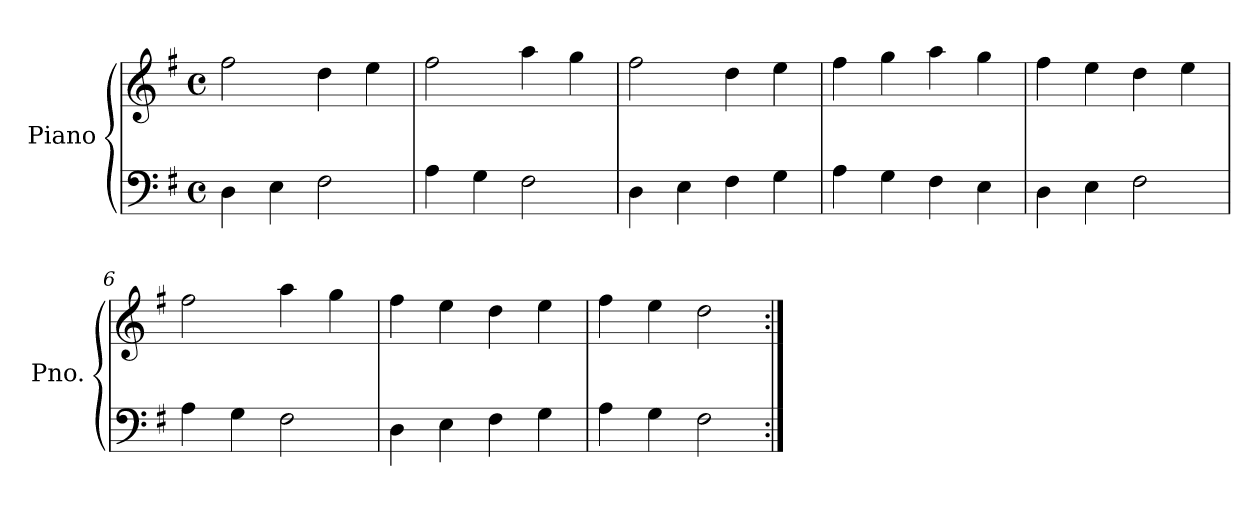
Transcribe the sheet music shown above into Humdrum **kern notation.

**kern	**kern
*part1	*part1
*staff2	*staff1
*I"Piano	*
*I'Pno.	*
*clefF4	*clefG2
*k[f#]	*k[f#]
*M4/4	*M4/4
*met(c)	*met(c)
=1	=1
4D\	2ff#\
4E\	.
2F#\	4dd\
.	4ee\
=2	=2
4A\	2ff#\
4G\	.
2F#\	4aa\
.	4gg\
=3	=3
4D\	2ff#\
4E\	.
4F#\	4dd\
4G\	4ee\
=4	=4
4A\	4ff#\
4G\	4gg\
4F#\	4aa\
4E\	4gg\
=5	=5
4D\	4ff#\
4E\	4ee\
2F#\	4dd\
.	4ee\
=6	=6
4A\	2ff#\
4G\	.
2F#\	4aa\
.	4gg\
=7	=7
4D\	4ff#\
4E\	4ee\
4F#\	4dd\
4G\	4ee\
=8	=8
4A\	4ff#\
4G\	4ee\
2F#\	2dd\
=:|!	=:|!
*-	*-
